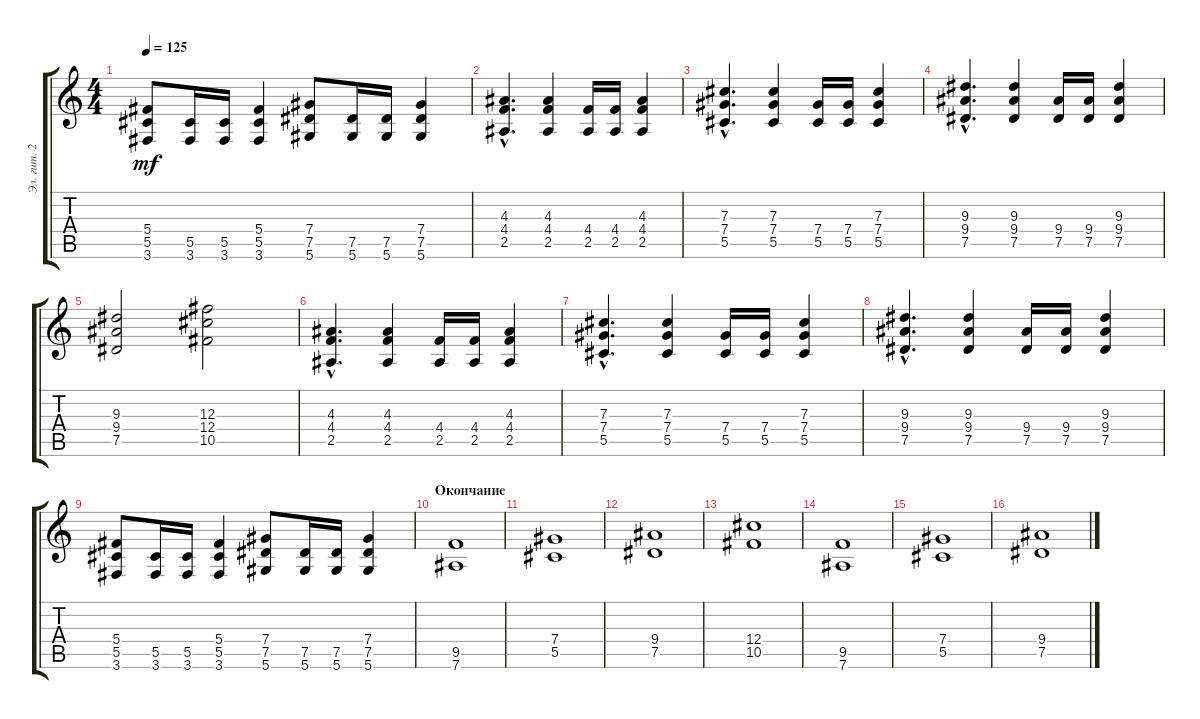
\track ("Эл. гит. 2" "Эл. гит. 2") {instrument distortionguitar}
\staff {score tabs}
\tuning (Eb4 Bb3 Gb3 Db3 Ab2 Eb2) {hide}
\ts (4 4)
\tempo 125
\clef g2
\ks c
(5.4 5.5 3.6).8{dy mf} (5.5 3.6).16 (5.5 3.6).16 (5.4 5.5 3.6).4 (7.4 7.5 5.6).8 (7.5 5.6).16 (7.5 5.6).16 (7.4 7.5 5.6).4 |
(4.3{hac} 4.4{hac} 2.5{hac}).4{d} (4.3 4.4 2.5).4 (4.4 2.5).16 (4.4 2.5).16 (4.3 4.4 2.5).4 |
(7.3{hac} 7.4{hac} 5.5{hac}).4{d} (7.3 7.4 5.5).4 (7.4 5.5).16 (7.4 5.5).16 (7.3 7.4 5.5).4 |
(9.3{hac} 9.4{hac} 7.5{hac}).4{d} (9.3 9.4 7.5).4 (9.4 7.5).16 (9.4 7.5).16 (9.3 9.4 7.5).4 |
(9.3 9.4 7.5).2 (12.3 12.4 10.5).2 |
(4.3{hac} 4.4{hac} 2.5{hac}).4{d} (4.3 4.4 2.5).4 (4.4 2.5).16 (4.4 2.5).16 (4.3 4.4 2.5).4 |
(7.3{hac} 7.4{hac} 5.5{hac}).4{d} (7.3 7.4 5.5).4 (7.4 5.5).16 (7.4 5.5).16 (7.3 7.4 5.5).4 |
(9.3{hac} 9.4{hac} 7.5{hac}).4{d} (9.3 9.4 7.5).4 (9.4 7.5).16 (9.4 7.5).16 (9.3 9.4 7.5).4 |
(5.4 5.5 3.6).8 (5.5 3.6).16 (5.5 3.6).16 (5.4 5.5 3.6).4 (7.4 7.5 5.6).8 (7.5 5.6).16 (7.5 5.6).16 (7.4 7.5 5.6).4 |
\section ("" "Окончание")
(9.5 7.6).1 |
(7.4 5.5).1 |
(9.4 7.5).1 |
(12.4 10.5).1 |
(9.5 7.6).1 |
(7.4 5.5).1 |
(9.4 7.5).1
